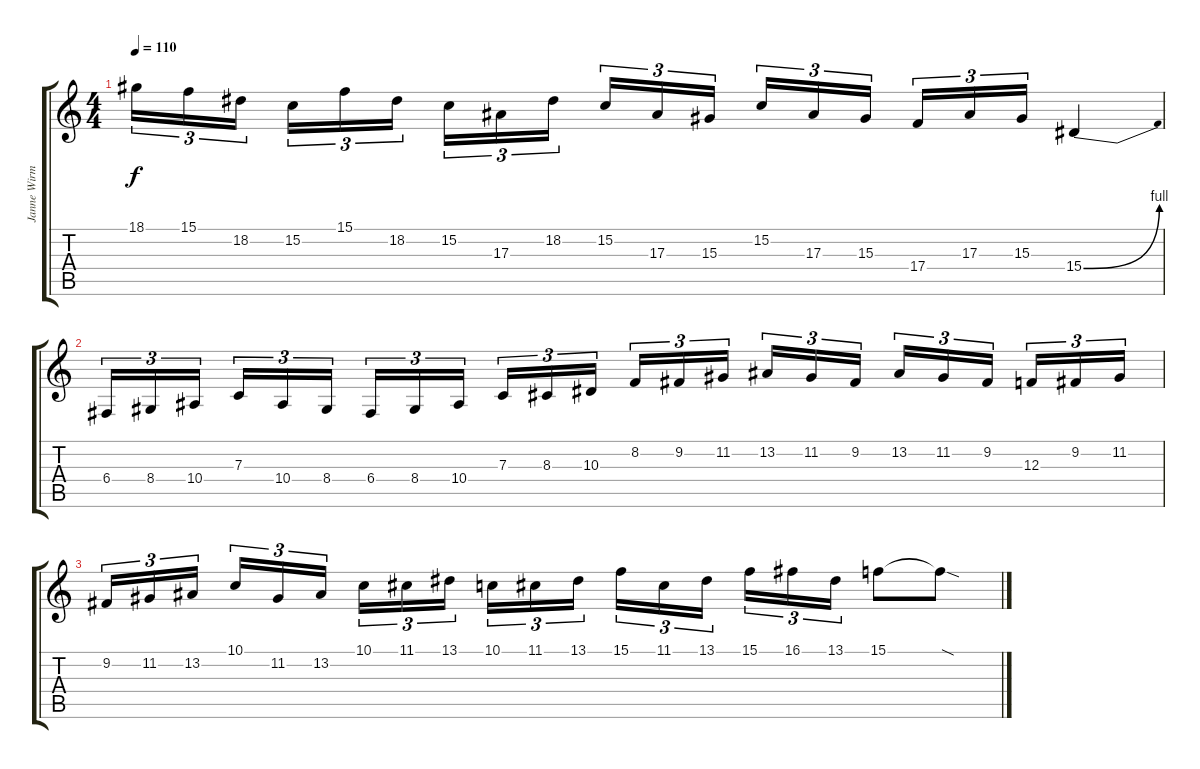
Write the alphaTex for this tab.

\track ("Janne Wirman" "Janne Wirm") {instrument lead2sawtooth}
\staff {score tabs}
\tuning (D4 A3 F3 C3 G2 C2) {hide}
\ts (4 4)
\tempo 110
\clef g2
\ks c
18.1.16{tu (3 2) dy f} 15.1.16{tu (3 2)} 18.2.16{tu (3 2) beam splitsecondary} 15.2.16{tu (3 2)} 15.1.16{tu (3 2)} 18.2.16{tu (3 2)} 15.2.16{tu (3 2)} 17.3.16{tu (3 2)} 18.2.16{tu (3 2) beam splitsecondary} 15.2.16{tu (3 2)} 17.3.16{tu (3 2)} 15.3.16{tu (3 2)} 15.2.16{tu (3 2)} 17.3.16{tu (3 2)} 15.3.16{tu (3 2) beam splitsecondary} 17.4.16{tu (3 2)} 17.3.16{tu (3 2)} 15.3.16{tu (3 2)} 15.4{be (bend 0 0 60 4)}.4 |
6.4.16{tu (3 2)} 8.4.16{tu (3 2)} 10.4.16{tu (3 2) beam splitsecondary} 7.3.16{tu (3 2)} 10.4.16{tu (3 2)} 8.4.16{tu (3 2)} 6.4.16{tu (3 2)} 8.4.16{tu (3 2)} 10.4.16{tu (3 2) beam splitsecondary} 7.3.16{tu (3 2)} 8.3.16{tu (3 2)} 10.3.16{tu (3 2)} 8.2.16{tu (3 2)} 9.2.16{tu (3 2)} 11.2.16{tu (3 2) beam splitsecondary} 13.2.16{tu (3 2)} 11.2.16{tu (3 2)} 9.2.16{tu (3 2)} 13.2.16{tu (3 2)} 11.2.16{tu (3 2)} 9.2.16{tu (3 2) beam splitsecondary} 12.3.16{tu (3 2)} 9.2.16{tu (3 2)} 11.2.16{tu (3 2)} |
9.2.16{tu (3 2)} 11.2.16{tu (3 2)} 13.2.16{tu (3 2) beam splitsecondary} 10.1.16{tu (3 2)} 11.2.16{tu (3 2)} 13.2.16{tu (3 2)} 10.1.16{tu (3 2)} 11.1.16{tu (3 2)} 13.1.16{tu (3 2) beam splitsecondary} 10.1.16{tu (3 2)} 11.1.16{tu (3 2)} 13.1.16{tu (3 2)} 15.1.16{tu (3 2)} 11.1.16{tu (3 2)} 13.1.16{tu (3 2) beam splitsecondary} 15.1.16{tu (3 2)} 16.1.16{tu (3 2)} 13.1.16{tu (3 2)} 15.1.8 15.1{sod t}.8
